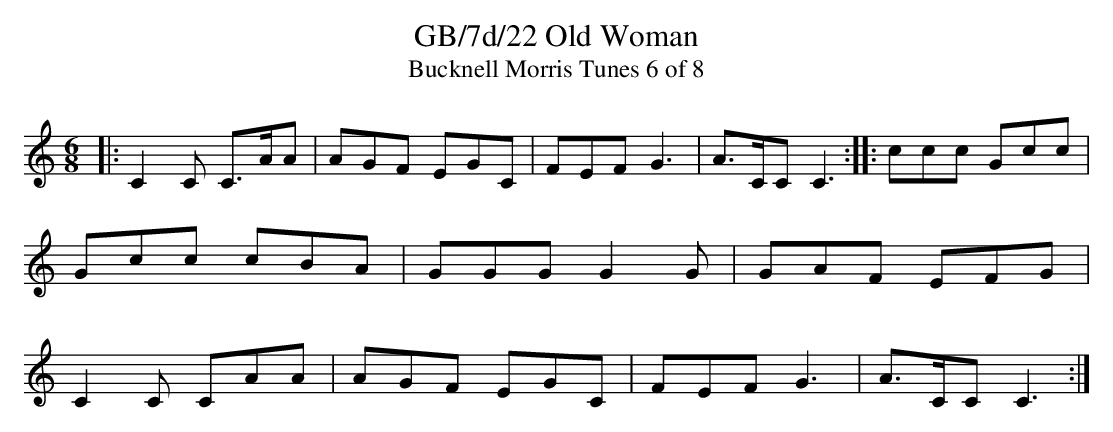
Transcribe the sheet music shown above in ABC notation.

X:1
T:GB/7d/22 Old Woman
T:Bucknell Morris Tunes 6 of 8
L:1/8
M:6/8
K:C
|: C2C C>AA | AGF EGC | FEF G3  | A>CC C3 :: ccc Gcc | Gcc  cBA |
   GGG G2G  | GAF EFG | C2C CAA | AGF EGC |  FEF G3  | A>CC C3 :|
